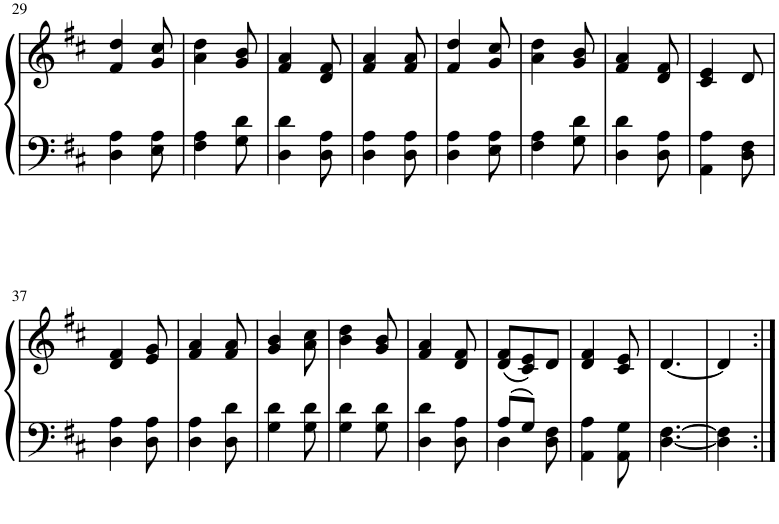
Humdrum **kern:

**kern	**kern
*part1	*part1
*staff2	*staff1
*I"Piano	*
*I'Pno.	*
!!LO:PB:g=z
*clefF4	*clefG2
*k[f#c#]	*k[f#c#]
*M3/8	*M3/8
=29	=29
4D\ 4A\	4f#/ 4dd/
8E\ 8A\	8g/ 8cc#/
=30	=30
4F#\ 4A\	4a\ 4dd\
8G\ 8d\	8g/ 8b/
=31	=31
4D\ 4d\	4f#/ 4a/
8D\ 8A\	8d/ 8f#/
=32	=32
4D\ 4A\	4f#/ 4a/
8D\ 8A\	8f#/ 8a/
=33	=33
4D\ 4A\	4f#/ 4dd/
8E\ 8A\	8g/ 8cc#/
=34	=34
4F#\ 4A\	4a\ 4dd\
8G\ 8d\	8g/ 8b/
=35	=35
4D\ 4d\	4f#/ 4a/
8D\ 8A\	8d/ 8f#/
=36	=36
4AA\ 4A\	4c#/ 4e/
8D\ 8F#\	8d/
!!LO:LB:g=z
=37	=37
4D\ 4A\	4d/ 4f#/
8D\ 8A\	8e/ 8g/
=38	=38
4D\ 4A\	4f#/ 4a/
8D\ 8d\	8f#/ 8a/
=39	=39
4G\ 4d\	4g/ 4b/
8G\ 8d\	8a\ 8cc#\
=40	=40
4G\ 4d\	4b\ 4dd\
8G\ 8d\	8g/ 8b/
=41	=41
4D\ 4d\	4f#/ 4a/
8D\ 8A\	8d/ 8f#/
=42	=42
*^	*
8A/L	4D\	(8d/ 8f#/L
8G/J	.	8c#/ 8e/)
8ryy	8D\ 8F#\	8d/J
*v	*v	*
=43	=43
4AA\ 4A\	4d/ 4f#/
8AA\ 8G\	8c#/ 8e/
=44	=44
[4.D\ [4.F#\	[4.d/
=45	=45
4D\] 4F#\]	4d/]
=:|!	=:|!
*-	*-
